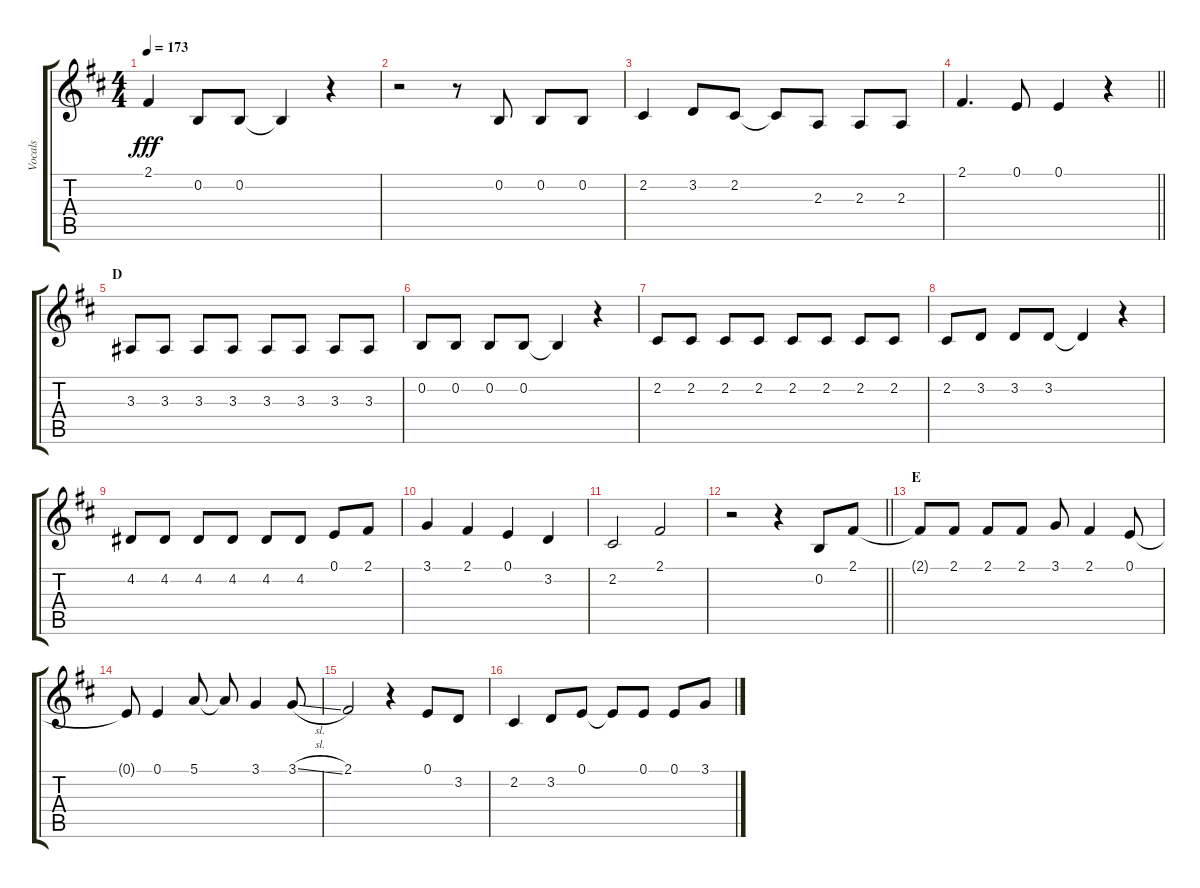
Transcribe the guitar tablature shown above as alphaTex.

\track ("Vocals" "Vocals") {instrument voiceoohs}
\staff {score tabs}
\tuning (E4 B3 G3 D3 A2 E2) {hide}
\ts (4 4)
\tempo 173
\clef g2
\ks d
2.1.4{dy fff} 0.2.8 0.2.8 0.2{t}.4 r.4 |
r.2 r.8 0.2.8 0.2.8 0.2.8 |
2.2.4 3.2.8 2.2.8 2.2{t}.8 2.3.8 2.3.8 2.3.8 |
\barLineRight lightlight
2.1.4{d} 0.1.8 0.1.4 r.4 |
\section ("" "D")
3.3.8 3.3.8 3.3.8 3.3.8 3.3.8 3.3.8 3.3.8 3.3.8 |
0.2.8 0.2.8 0.2.8 0.2.8 0.2{t}.4 r.4 |
2.2.8 2.2.8 2.2.8 2.2.8 2.2.8 2.2.8 2.2.8 2.2.8 |
2.2.8 3.2.8 3.2.8 3.2.8 3.2{t}.4 r.4 |
4.2.8 4.2.8 4.2.8 4.2.8 4.2.8 4.2.8 0.1.8 2.1.8 |
3.1.4 2.1.4 0.1.4 3.2.4 |
2.2.2 2.1.2 |
\barLineRight lightlight
r.2 r.4 0.2.8 2.1.8 |
\section ("" "E")
2.1{t}.8 2.1.8 2.1.8 2.1.8 3.1.8 2.1.4 0.1.8 |
0.1{t}.8 0.1.4 5.1.8 5.1{t}.8 3.1.4 3.1{sl}.8 |
2.1.2 r.4 0.1.8 3.2.8 |
2.2.4 3.2.8 0.1.8 0.1{t}.8 0.1.8 0.1.8 3.1.8
